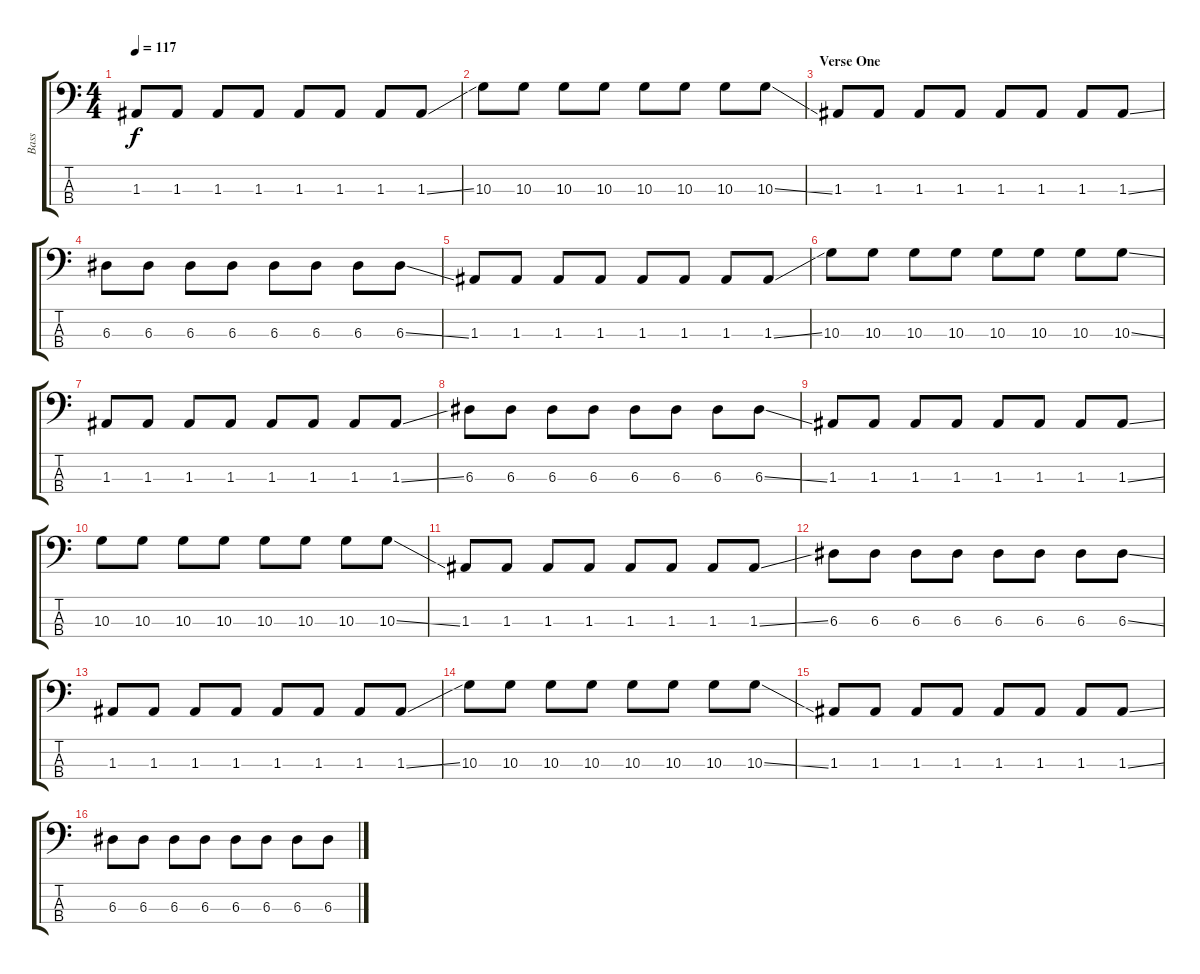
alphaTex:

\track ("Bass" "Bass") {instrument electricbassfinger}
\staff {score tabs}
\tuning (G2 D2 A1 E1) {hide}
\ts (4 4)
\tempo 117
\clef f4
\ks c
1.3.8{dy f} 1.3.8 1.3.8 1.3.8 1.3.8 1.3.8 1.3.8 1.3{ss}.8 |
10.3.8 10.3.8 10.3.8 10.3.8 10.3.8 10.3.8 10.3.8 10.3{ss}.8 |
\section ("" "Verse One")
1.3.8 1.3.8 1.3.8 1.3.8 1.3.8 1.3.8 1.3.8 1.3{ss}.8 |
6.3.8 6.3.8 6.3.8 6.3.8 6.3.8 6.3.8 6.3.8 6.3{ss}.8 |
1.3.8 1.3.8 1.3.8 1.3.8 1.3.8 1.3.8 1.3.8 1.3{ss}.8 |
10.3.8 10.3.8 10.3.8 10.3.8 10.3.8 10.3.8 10.3.8 10.3{ss}.8 |
1.3.8 1.3.8 1.3.8 1.3.8 1.3.8 1.3.8 1.3.8 1.3{ss}.8 |
6.3.8 6.3.8 6.3.8 6.3.8 6.3.8 6.3.8 6.3.8 6.3{ss}.8 |
1.3.8 1.3.8 1.3.8 1.3.8 1.3.8 1.3.8 1.3.8 1.3{ss}.8 |
10.3.8 10.3.8 10.3.8 10.3.8 10.3.8 10.3.8 10.3.8 10.3{ss}.8 |
1.3.8 1.3.8 1.3.8 1.3.8 1.3.8 1.3.8 1.3.8 1.3{ss}.8 |
6.3.8 6.3.8 6.3.8 6.3.8 6.3.8 6.3.8 6.3.8 6.3{ss}.8 |
1.3.8 1.3.8 1.3.8 1.3.8 1.3.8 1.3.8 1.3.8 1.3{ss}.8 |
10.3.8 10.3.8 10.3.8 10.3.8 10.3.8 10.3.8 10.3.8 10.3{ss}.8 |
1.3.8 1.3.8 1.3.8 1.3.8 1.3.8 1.3.8 1.3.8 1.3{ss}.8 |
6.3.8 6.3.8 6.3.8 6.3.8 6.3.8 6.3.8 6.3.8 6.3{ss}.8
